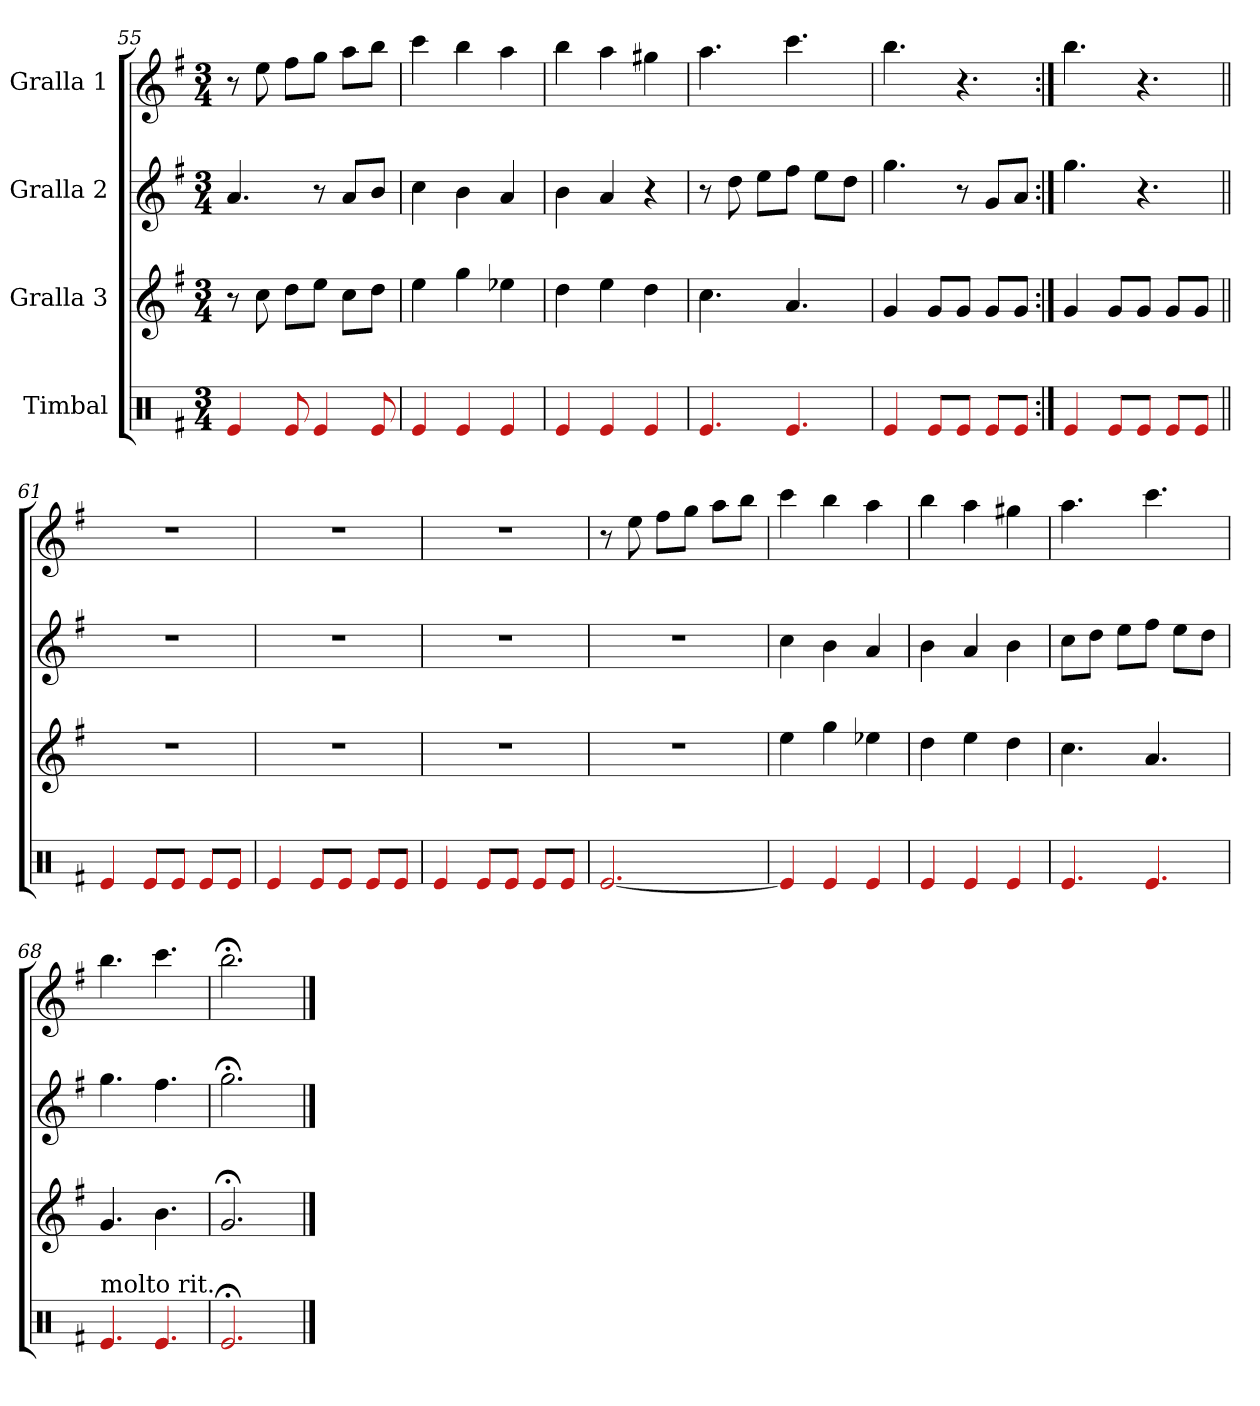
**kern	**kern	**kern	**kern
*part4	*part3	*part2	*part1
*staff4	*staff3	*staff2	*staff1
*I"Timbal	*I"Gralla 3	*I"Gralla 2	*I"Gralla 1
*clefX	*clefG2	*clefG2	*clefG2
*k[f#]	*k[f#]	*k[f#]	*k[f#]
*M3/4	*M3/4	*M3/4	*M3/4
=55	=55	=55	=55
4e	8r	4.a	8r
.	8cc	.	8ee
8e	8dd\L	.	8ff#\L
4e	8ee\J	8r	8gg\J
.	8cc\L	8a/L	8aa\L
8e	8dd\J	8b/J	8bb\J
=56	=56	=56	=56
4e	4ee	4cc	4ccc
4e	4gg	4b	4bb
4e	4ee-	4a	4aa
=57	=57	=57	=57
4e	4dd	4b	4bb
4e	4ee	4a	4aa
4e	4dd	4r	4gg#
=58	=58	=58	=58
4.e	4.cc	8r	4.aa
.	.	8dd	.
.	.	8ee\L	.
4.e	4.a	8ff#\J	4.ccc
.	.	8ee\L	.
.	.	8dd\J	.
=59	=59	=59	=59
4e	4g	4.gg	4.bb
8e/L	8g/L	.	.
8e/J	8g/J	8r	4.r
8e/L	8g/L	8g/L	.
8e/J	8g/J	8a/J	.
=60:|!	=60:|!	=60:|!	=60:|!
4e	4g	4.gg	4.bb
8e/L	8g/L	.	.
8e/J	8g/J	4.r	4.r
8e/L	8g/L	.	.
8e/J	8g/J	.	.
=61||	=61||	=61||	=61||
4e	2.r	2.r	2.r
8e/L	.	.	.
8e/J	.	.	.
8e/L	.	.	.
8e/J	.	.	.
=62	=62	=62	=62
4e	2.r	2.r	2.r
8e/L	.	.	.
8e/J	.	.	.
8e/L	.	.	.
8e/J	.	.	.
=63	=63	=63	=63
4e	2.r	2.r	2.r
8e/L	.	.	.
8e/J	.	.	.
8e/L	.	.	.
8e/J	.	.	.
=64	=64	=64	=64
[2.e	2.r	2.r	8r
.	.	.	8ee
.	.	.	8ff#\L
.	.	.	8gg\J
.	.	.	8aa\L
.	.	.	8bb\J
=65	=65	=65	=65
4e]	4ee	4cc	4ccc
4e	4gg	4b	4bb
4e	4ee-	4a	4aa
=66	=66	=66	=66
4e	4dd	4b	4bb
4e	4ee	4a	4aa
4e	4dd	4b	4gg#
=67	=67	=67	=67
4.e	4.cc	8cc\L	4.aa
.	.	8dd\J	.
.	.	8ee\L	.
4.e	4.a	8ff#\J	4.ccc
.	.	8ee\L	.
.	.	8dd\J	.
=68	=68	=68	=68
!LO:TX:t=molto rit.	!	!	!
4.e	4.g	4.gg	4.bb
4.e	4.b	4.ff#	4.ccc
=69	=69	=69	=69
2.e;	2.g;	2.gg;	2.bb;
==	==	==	==
*-	*-	*-	*-
